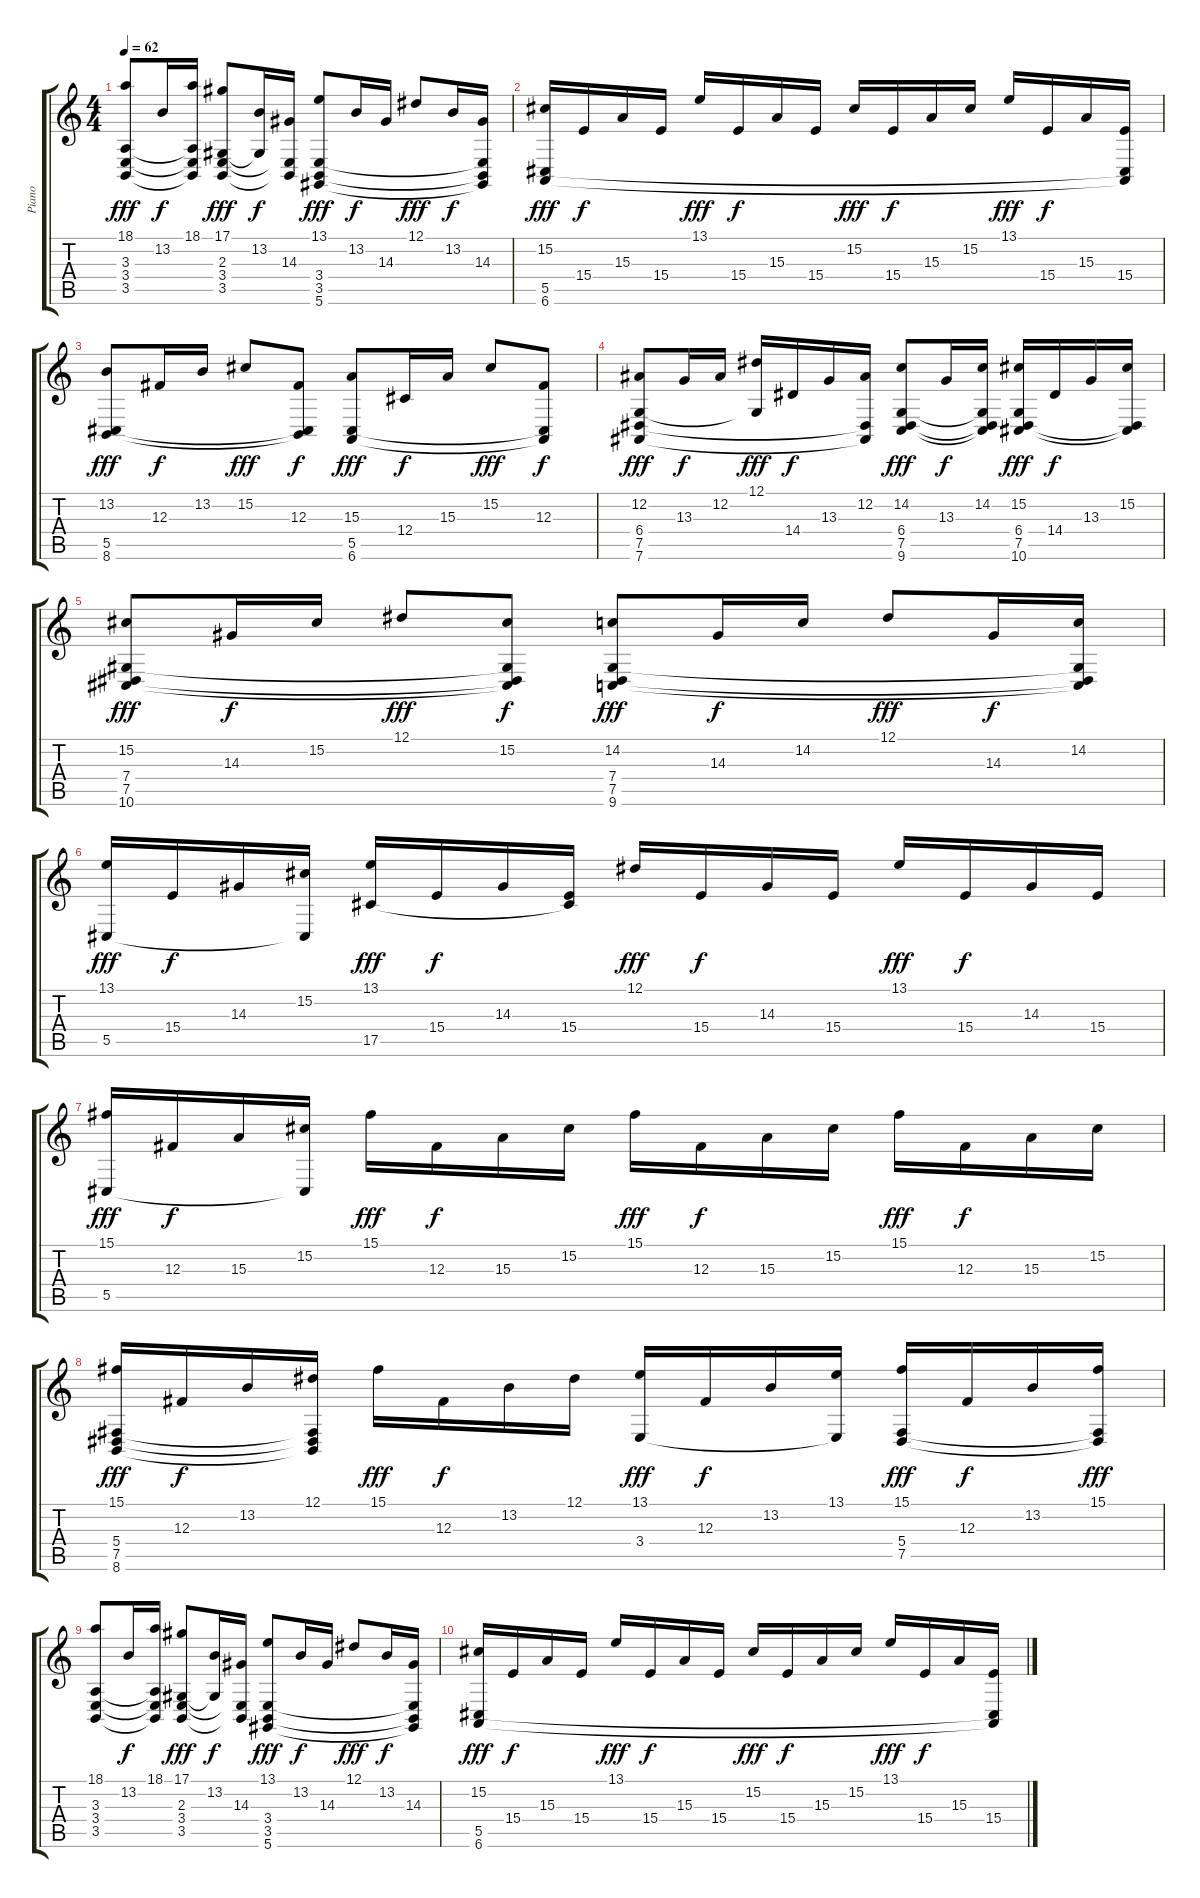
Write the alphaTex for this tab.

\track ("Piano" "Piano") {instrument brightacousticpiano}
\staff {score tabs}
\tuning (Eb4 Bb3 Gb3 Db3 Ab2 Eb2) {hide}
\ts (4 4)
\tempo 62
\clef g2
\ks c
(18.1 3.3 3.4 3.5).8{dy fff} 13.2.16{dy f} (18.1 3.3{t} 3.4{t} 3.5{t}).16 (17.1 2.3 3.4 3.5).8{dy fff} (13.2 2.3{t}).16{dy f} (14.3 3.4{t} 3.5{t}).16 (13.1 3.4 3.5 5.6).8{dy fff} 13.2.16{dy f} 14.3.16 12.1.8{dy fff} 13.2.16{dy f} (14.3 3.4{t} 3.5{t} 5.6{t}).16 |
(15.2 5.5 6.6).16{dy fff} 15.4.16{dy f} 15.3.16 15.4.16 13.1.16{dy fff} 15.4.16{dy f} 15.3.16 15.4.16 15.2.16{dy fff} 15.4.16{dy f} 15.3.16 15.2.16 13.1.16{dy fff} 15.4.16{dy f} 15.3.16 (15.4 5.5{t} 6.6{t}).16 |
(13.2 5.5 8.6).8{dy fff} 12.3.16{dy f} 13.2.16 15.2.8{dy fff} (12.3 5.5{t} 8.6{t}).8{dy f} (15.3 5.5 6.6).8{dy fff} 12.4.16{dy f} 15.3.16 15.2.8{dy fff} (12.3 5.5{t} 6.6{t}).8{dy f} |
(12.2 6.4 7.5 7.6).8{dy fff} 13.3.16{dy f} 12.2.16 (12.1 6.4{t}).16{dy fff} 14.4.16{dy f} 13.3.16 (12.2 7.5{t} 7.6{t}).16 (14.2 6.4 7.5 9.6).8{dy fff} 13.3.16{dy f} (14.2 6.4{t} 7.5{t} 9.6{t}).16 (15.2 6.4 7.5 10.6).16{dy fff} 14.4.16{dy f} 13.3.16 (15.2 7.5{t} 10.6{t}).16 |
(15.2 7.4 7.5 10.6).8{dy fff} 14.3.16{dy f} 15.2.16 12.1.8{dy fff} (15.2 7.4{t} 7.5{t} 10.6{t}).8{dy f} (14.2 7.4 7.5 9.6).8{dy fff} 14.3.16{dy f} 14.2.16 12.1.8{dy fff} 14.3.16{dy f} (14.2 7.4{t} 7.5{t} 9.6{t}).16 |
(13.1 5.5).16{dy fff} 15.4.16{dy f} 14.3.16 (15.2 5.5{t}).16 (13.1 17.5).16{dy fff} 15.4.16{dy f} 14.3.16 (15.4 17.5{t}).16 12.1.16{dy fff} 15.4.16{dy f} 14.3.16 15.4.16 13.1.16{dy fff} 15.4.16{dy f} 14.3.16 15.4.16 |
(15.1 5.5).16{dy fff volume 12} 12.3.16{dy f} 15.3.16 (15.2 5.5{t}).16 15.1.16{dy fff} 12.3.16{dy f} 15.3.16 15.2.16 15.1.16{dy fff volume 10} 12.3.16{dy f} 15.3.16 15.2.16 15.1.16{dy fff} 12.3.16{dy f} 15.3.16 15.2.16 |
(15.1 5.4 7.5 8.6).16{dy fff volume 8} 12.3.16{dy f} 13.2.16 (12.1 5.4{t} 7.5{t} 8.6{t}).16 15.1.16{dy fff} 12.3.16{dy f} 13.2.16 12.1.16 (13.1 3.4).16{dy fff volume 6} 12.3.16{dy f} 13.2.16 (13.1 3.4{t}).16 (15.1 5.4 7.5).16{dy fff} 12.3.16{dy f} 13.2.16 (15.1 5.4{t} 7.5{t}).16{dy fff} |
(18.1 3.3 3.4 3.5).8{volume 4} 13.2.16{dy f} (18.1 3.3{t} 3.4{t} 3.5{t}).16 (17.1 2.3 3.4 3.5).8{dy fff} (13.2 2.3{t}).16{dy f} (14.3 3.4{t} 3.5{t}).16 (13.1 3.4 3.5 5.6).8{dy fff volume 2} 13.2.16{dy f} 14.3.16 12.1.8{dy fff} 13.2.16{dy f} (14.3 3.4{t} 3.5{t} 5.6{t}).16 |
(15.2 5.5 6.6).16{dy fff volume 1} 15.4.16{dy f} 15.3.16 15.4.16 13.1.16{dy fff} 15.4.16{dy f} 15.3.16 15.4.16 15.2.16{dy fff volume 0} 15.4.16{dy f} 15.3.16 15.2.16 13.1.16{dy fff} 15.4.16{dy f} 15.3.16 (15.4 5.5{t} 6.6{t}).16
